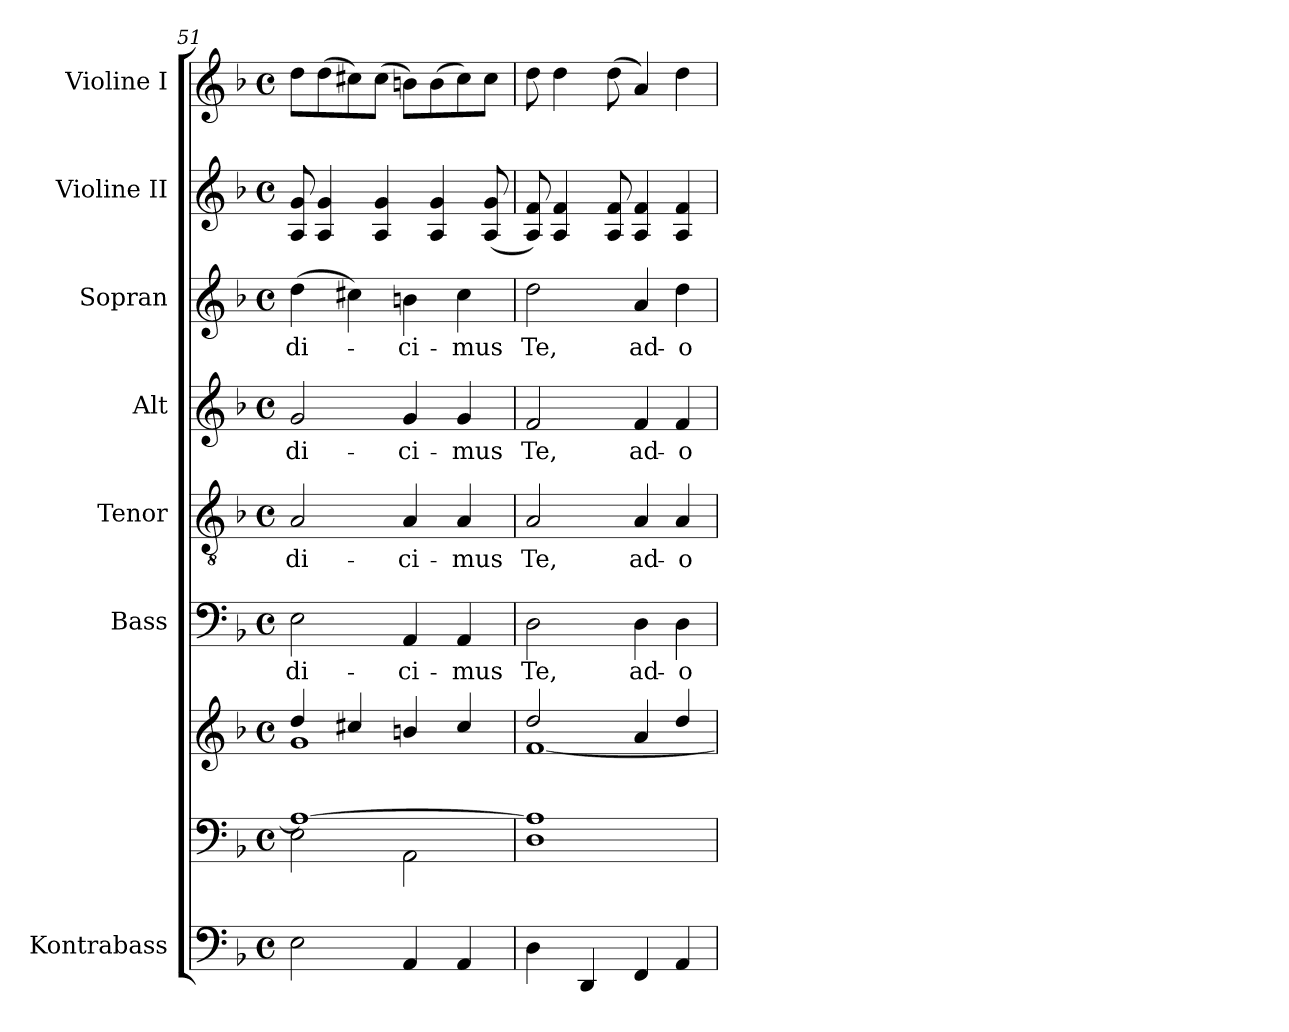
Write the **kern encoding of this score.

**kern	**kern	**kern	**kern	**text	**kern	**text	**kern	**text	**kern	**text	**kern	**kern
*part8	*part7	*part7	*part6	*part6	*part5	*part5	*part4	*part4	*part3	*part3	*part2	*part1
*staff9	*staff8	*staff7	*staff6	*staff6	*staff5	*staff5	*staff4	*staff4	*staff3	*staff3	*staff2	*staff1
*I"Kontrabass	*	*	*I"Bass	*	*I"Tenor	*	*I"Alt	*	*I"Sopran	*	*I"Violine II	*I"Violine I
*I'Kb.	*	*	*I'B.	*	*I'T.	*	*I'A.	*	*I'S.	*	*I'Vl. II	*I'Vl. I
*clefF4	*clefF4	*clefG2	*clefF4	*	*clefGv2	*	*clefG2	*	*clefG2	*	*clefG2	*clefG2
*ITrd7c12	*	*	*	*	*	*	*	*	*	*	*	*
*k[b-]	*k[b-]	*k[b-]	*k[b-]	*	*k[b-]	*	*k[b-]	*	*k[b-]	*	*k[b-]	*k[b-]
*F:	*F:	*F:	*F:	*	*F:	*	*F:	*	*F:	*	*F:	*F:
*M4/4	*M4/4	*M4/4	*M4/4	*	*M4/4	*	*M4/4	*	*M4/4	*	*M4/4	*M4/4
*met(c)	*met(c)	*met(c)	*met(c)	*	*met(c)	*	*met(c)	*	*met(c)	*	*met(c)	*met(c)
=51	=51	=51	=51	=51	=51	=51	=51	=51	=51	=51	=51	=51
*	*^	*^	*	*	*	*	*	*	*	*	*	*
!	!	!	!	!	!	!LO:LY:b	!	!LO:LY:b	!	!LO:LY:b	!	!LO:LY:b	!	!
2EE\	1A_	2E\	4dd/	1g	2E\	-di-	2A/	-di-	2g/	-di-	(>4dd\	-di-	8A/ 8g/	8dd\L
.	.	.	.	.	.	.	.	.	.	.	.	.	4A/ 4g/	(>8dd\
.	.	.	4cc#X/	.	.	.	.	.	.	.	4cc#X\)	.	.	8cc#X\)
.	.	.	.	.	.	.	.	.	.	.	.	.	4A/ 4g/	(>8cc#\J
!	!	!	!	!	!	!LO:LY:b	!	!LO:LY:b	!	!LO:LY:b	!	!LO:LY:b	!	!
4AAA/	.	2AA\	4bn/	.	4AA/	-ci-	4A/	-ci-	4g/	-ci-	4bn\	-ci-	.	8bn\L)
.	.	.	.	.	.	.	.	.	.	.	.	.	4A/ 4g/	(>8b\
!	!	!	!	!	!	!LO:LY:b	!	!LO:LY:b	!	!LO:LY:b	!	!LO:LY:b	!	!
4AAA/	.	.	4cc#/	.	4AA/	-mus	4A/	-mus	4g/	-mus	4cc#\	-mus	.	8cc#\)
.	.	.	.	.	.	.	.	.	.	.	.	.	(8A/ 8g/	8cc#\J
=52	=52	=52	=52	=52	=52	=52	=52	=52	=52	=52	=52	=52	=52	=52
!	!	!	!	!	!	!LO:LY:b	!	!LO:LY:b	!	!LO:LY:b	!	!LO:LY:b	!	!
4DD\	1A]	1D	2dd/	[<1f	2D\	Te,	2A/	Te,	2f/	Te,	2dd\	Te,	8A/ 8f/)	8dd\
.	.	.	.	.	.	.	.	.	.	.	.	.	4A/ 4f/	4dd\
4DDD/	.	.	.	.	.	.	.	.	.	.	.	.	.	.
.	.	.	.	.	.	.	.	.	.	.	.	.	8A/ 8f/	(>8dd\
!	!	!	!	!	!	!LO:LY:b	!	!LO:LY:b	!	!LO:LY:b	!	!LO:LY:b	!	!
4FFF/	.	.	4a/	.	4D\	ad-	4A/	ad-	4f/	ad-	4a/	ad-	4A/ 4f/	4a/)
!	!	!	!	!	!	!LO:LY:b	!	!LO:LY:b	!	!LO:LY:b	!	!LO:LY:b	!	!
4AAA/	.	.	4dd/	.	4D\	-o-	4A/	-o-	4f/	-o-	4dd\	-o-	4A/ 4f/	4dd\
*	*v	*v	*	*	*	*	*	*	*	*	*	*	*	*
*	*	*v	*v	*	*	*	*	*	*	*	*	*	*
=	=	=	=	=	=	=	=	=	=	=	=	=
*-	*-	*-	*-	*-	*-	*-	*-	*-	*-	*-	*-	*-
